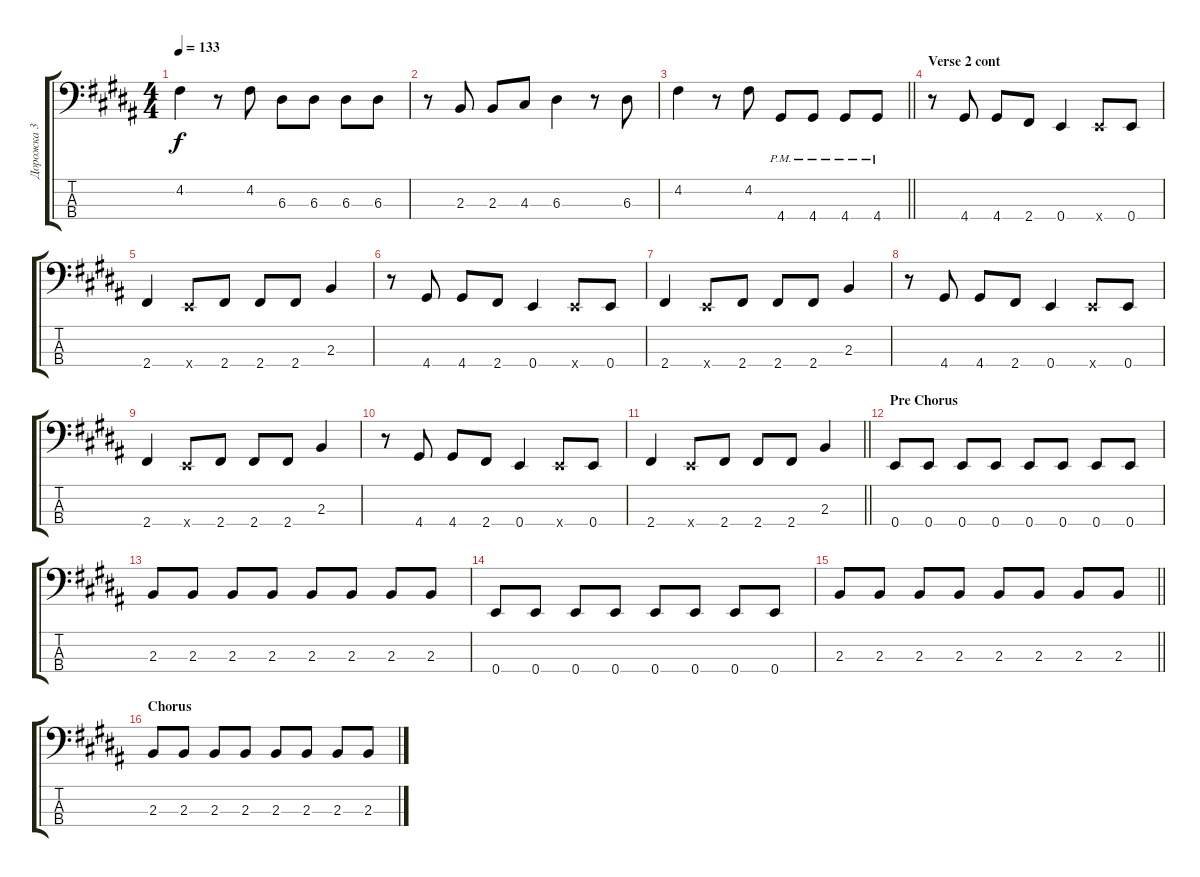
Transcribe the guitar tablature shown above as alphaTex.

\track ("Дорожка 3" "Дорожка 3") {instrument electricbassfinger}
\staff {score tabs}
\tuning (G2 D2 A1 E1) {hide}
\ts (4 4)
\tempo 133
\clef f4
\ks b
4.2.4{dy f} r.8 4.2.8 6.3.8 6.3.8 6.3.8 6.3.8 |
r.8 2.3.8 2.3.8 4.3.8 6.3.4 r.8 6.3.8 |
\barLineRight lightlight
4.2.4 r.8 4.2.8 4.4{pm}.8 4.4{pm}.8 4.4{pm}.8 4.4{pm}.8 |
\section ("" "Verse 2 cont")
r.8 4.4.8 4.4.8 2.4.8 0.4.4 0.4{x}.8 0.4.8 |
2.4.4 0.4{x}.8 2.4.8 2.4.8 2.4.8 2.3.4 |
r.8 4.4.8 4.4.8 2.4.8 0.4.4 0.4{x}.8 0.4.8 |
2.4.4 0.4{x}.8 2.4.8 2.4.8 2.4.8 2.3.4 |
r.8 4.4.8 4.4.8 2.4.8 0.4.4 0.4{x}.8 0.4.8 |
2.4.4 0.4{x}.8 2.4.8 2.4.8 2.4.8 2.3.4 |
r.8 4.4.8 4.4.8 2.4.8 0.4.4 0.4{x}.8 0.4.8 |
\barLineRight lightlight
2.4.4 0.4{x}.8 2.4.8 2.4.8 2.4.8 2.3.4 |
\section ("" "Pre Chorus")
0.4.8 0.4.8 0.4.8 0.4.8 0.4.8 0.4.8 0.4.8 0.4.8 |
2.3.8 2.3.8 2.3.8 2.3.8 2.3.8 2.3.8 2.3.8 2.3.8 |
0.4.8 0.4.8 0.4.8 0.4.8 0.4.8 0.4.8 0.4.8 0.4.8 |
\barLineRight lightlight
2.3.8 2.3.8 2.3.8 2.3.8 2.3.8 2.3.8 2.3.8 2.3.8 |
\section ("" "Chorus")
2.3.8 2.3.8 2.3.8 2.3.8 2.3.8 2.3.8 2.3.8 2.3.8
